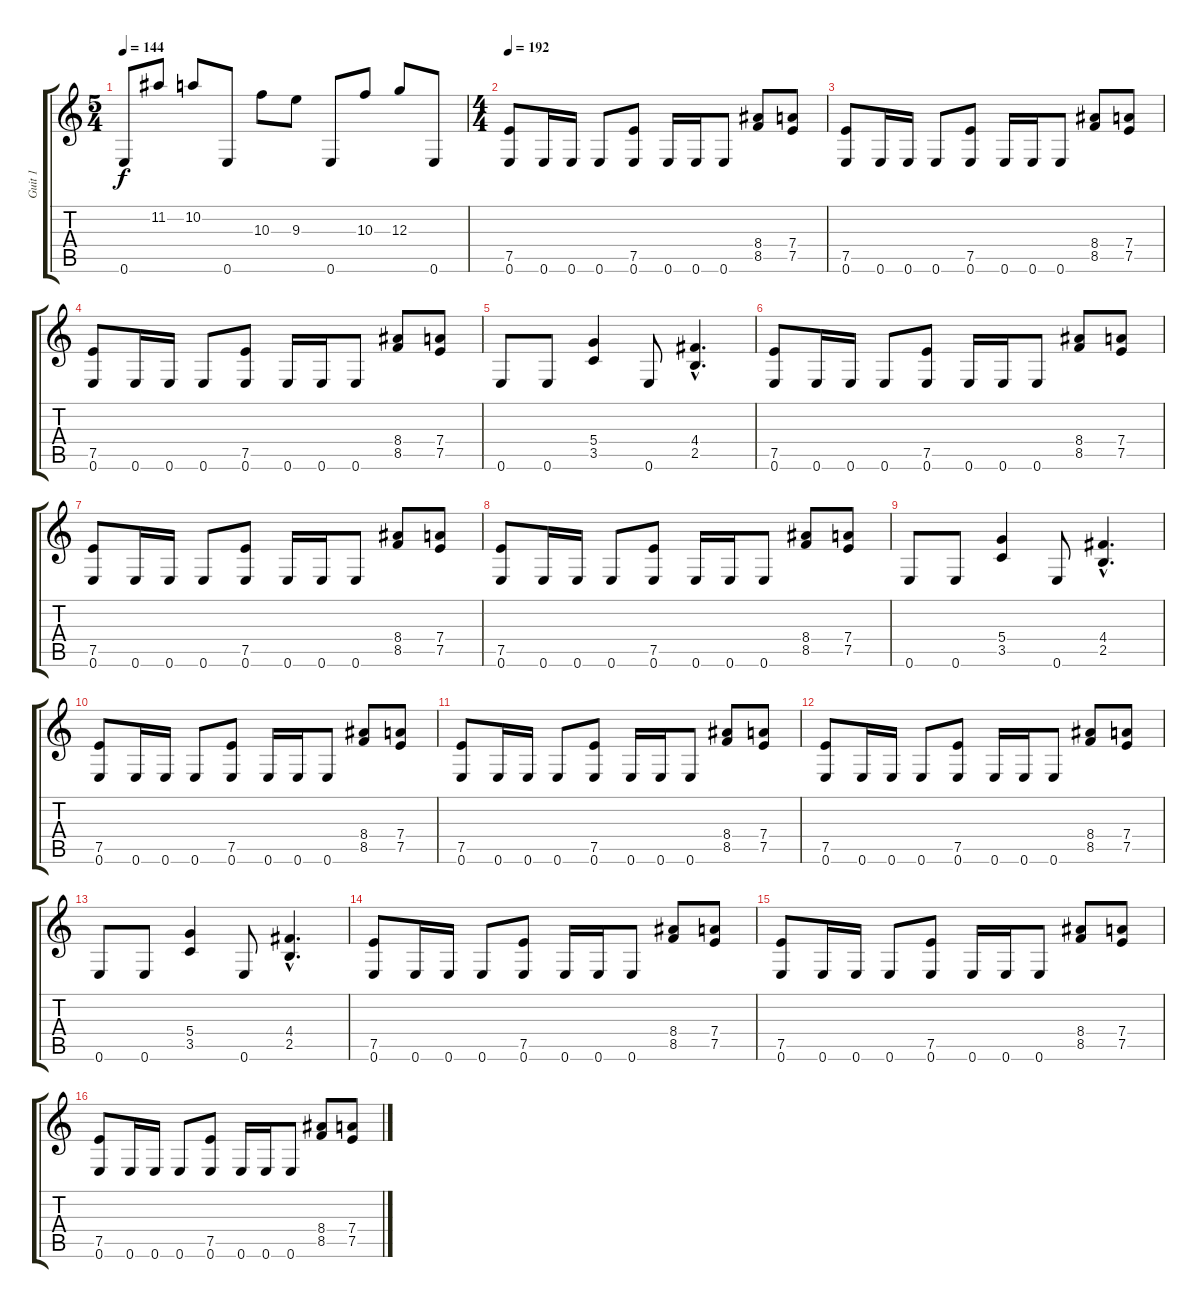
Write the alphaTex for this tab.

\track ("Guit 1" "Guit 1") {instrument distortionguitar}
\staff {score tabs}
\tuning (E4 B3 G3 D3 A2 E2) {hide}
\ts (5 4)
\tempo 144
\clef g2
\ks c
0.6.8{dy f} 11.2.8 10.2.8 0.6.8 10.3.8 9.3.8 0.6.8 10.3.8 12.3.8 0.6.8 |
\ts (4 4)
\tempo 192
(7.5 0.6).8 0.6.16 0.6.16 0.6.8 (7.5 0.6).8 0.6.16 0.6.16 0.6.8 (8.4 8.5).8 (7.4 7.5).8 |
(7.5 0.6).8 0.6.16 0.6.16 0.6.8 (7.5 0.6).8 0.6.16 0.6.16 0.6.8 (8.4 8.5).8 (7.4 7.5).8 |
(7.5 0.6).8 0.6.16 0.6.16 0.6.8 (7.5 0.6).8 0.6.16 0.6.16 0.6.8 (8.4 8.5).8 (7.4 7.5).8 |
0.6.8 0.6.8 (5.4 3.5).4 0.6.8 (4.4{hac} 2.5{hac}).4{d} |
(7.5 0.6).8 0.6.16 0.6.16 0.6.8 (7.5 0.6).8 0.6.16 0.6.16 0.6.8 (8.4 8.5).8 (7.4 7.5).8 |
(7.5 0.6).8 0.6.16 0.6.16 0.6.8 (7.5 0.6).8 0.6.16 0.6.16 0.6.8 (8.4 8.5).8 (7.4 7.5).8 |
(7.5 0.6).8 0.6.16 0.6.16 0.6.8 (7.5 0.6).8 0.6.16 0.6.16 0.6.8 (8.4 8.5).8 (7.4 7.5).8 |
0.6.8 0.6.8 (5.4 3.5).4 0.6.8 (4.4{hac} 2.5{hac}).4{d} |
(7.5 0.6).8 0.6.16 0.6.16 0.6.8 (7.5 0.6).8 0.6.16 0.6.16 0.6.8 (8.4 8.5).8 (7.4 7.5).8 |
(7.5 0.6).8 0.6.16 0.6.16 0.6.8 (7.5 0.6).8 0.6.16 0.6.16 0.6.8 (8.4 8.5).8 (7.4 7.5).8 |
(7.5 0.6).8 0.6.16 0.6.16 0.6.8 (7.5 0.6).8 0.6.16 0.6.16 0.6.8 (8.4 8.5).8 (7.4 7.5).8 |
0.6.8 0.6.8 (5.4 3.5).4 0.6.8 (4.4{hac} 2.5{hac}).4{d} |
(7.5 0.6).8 0.6.16 0.6.16 0.6.8 (7.5 0.6).8 0.6.16 0.6.16 0.6.8 (8.4 8.5).8 (7.4 7.5).8 |
(7.5 0.6).8 0.6.16 0.6.16 0.6.8 (7.5 0.6).8 0.6.16 0.6.16 0.6.8 (8.4 8.5).8 (7.4 7.5).8 |
(7.5 0.6).8 0.6.16 0.6.16 0.6.8 (7.5 0.6).8 0.6.16 0.6.16 0.6.8 (8.4 8.5).8 (7.4 7.5).8
